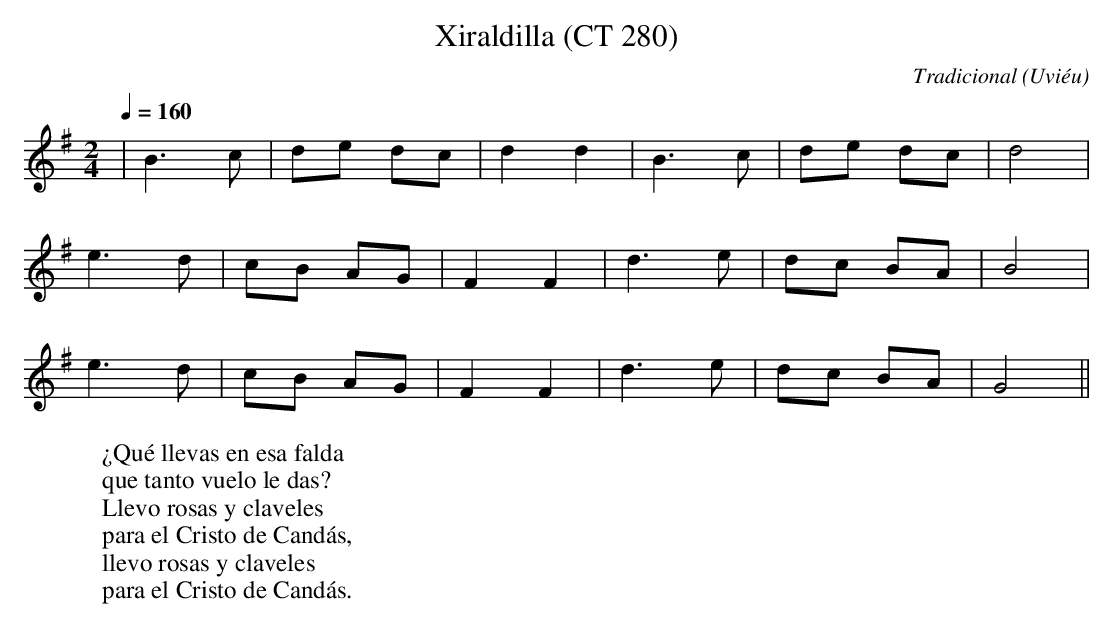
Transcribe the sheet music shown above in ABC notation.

X:1
T:Xiraldilla (CT 280)
C:Tradicional
O:Uviéu
M:2/4
L:1/8
Q:1/4=160
K:G
|B3 c|de dc|d2 d2|B3 c|de dc|d4|
e3 d|cB AG|F2 F2|d3 e|dc BA|B4|
e3 d|cB AG|F2 F2|d3 e|dc BA|G4||
W:¿Qué llevas en esa falda
W:que tanto vuelo le das?
W:Llevo rosas y claveles
W:para el Cristo de Candás,
W:llevo rosas y claveles
W:para el Cristo de Candás.
W:
